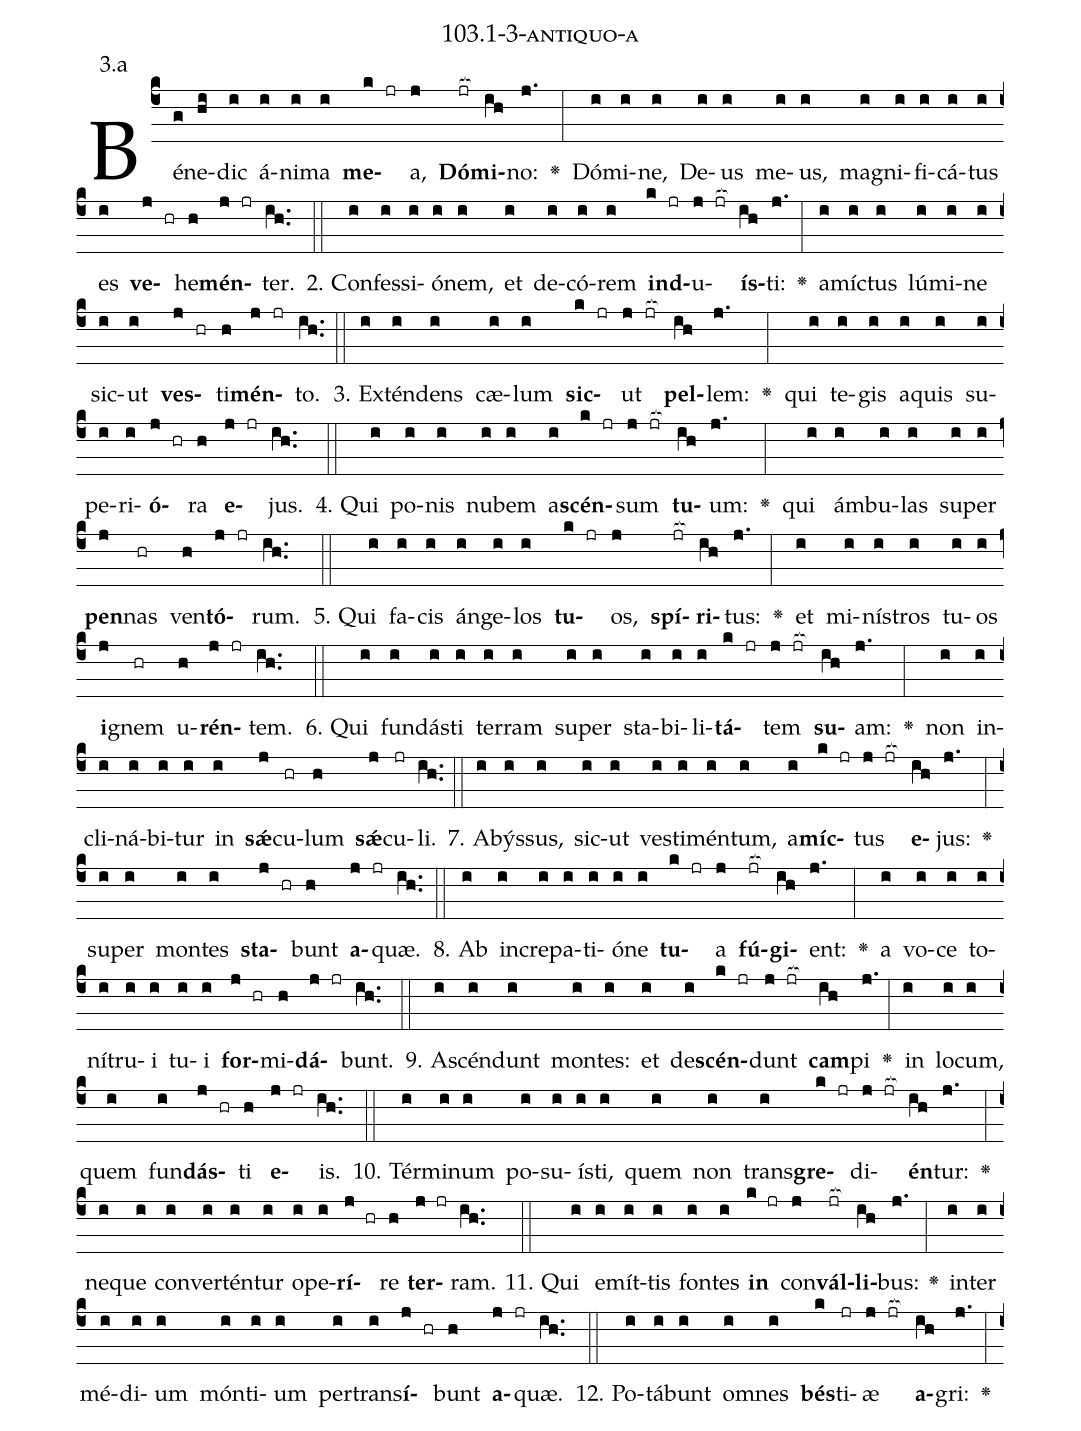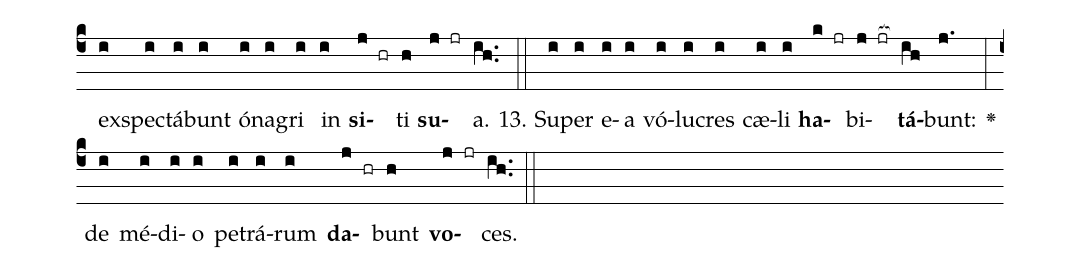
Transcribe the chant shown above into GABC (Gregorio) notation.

name: 103.1-3-antiquo-a;
annotation: 3.a;
%%
(c4)Bé(g)ne(hi)dic(i) á(i)ni(i)ma(i) <b>me</b>(k jr)a,(j) <b>Dó</b>(jr[ocb:1{])<b>mi</b>(ih[ocb:0}])no:(j.) <v>\greheightstar</v>(:) Dó(i)mi(i)ne,(i) De(i)us(i) me(i)us,(i) ma(i)gni(i)fi(i)cá(i)tus(i) es(i) <b>ve</b>(j hr)he(h)<b>mén</b>(j jr)ter.(ih..) (::)
2. Con(i)fes(i)si(i)ó(i)nem,(i) et(i) de(i)có(i)rem(i) <b>ind</b>(k jr)u(j jr[ocb:1{])<b>ís</b>(ih[ocb:0}])ti:(j.) <v>\greheightstar</v>(:) a(i)míc(i)tus(i) lú(i)mi(i)ne(i) sic(i)ut(i) <b>ves</b>(j hr)ti(h)<b>mén</b>(j jr)to.(ih..) (::)
3. Ex(i)tén(i)dens(i) cæ(i)lum(i) <b>sic</b>(k jr)ut(j jr[ocb:1{]) <b>pel</b>(ih[ocb:0}])lem:(j.) <v>\greheightstar</v>(:) qui(i) te(i)gis(i) a(i)quis(i) su(i)pe(i)ri(i)<b>ó</b>(j hr)ra(h) <b>e</b>(j jr)jus.(ih..) (::)
4. Qui(i) po(i)nis(i) nu(i)bem(i) a(i)<b>scén</b>(k jr)sum(j jr[ocb:1{]) <b>tu</b>(ih[ocb:0}])um:(j.) <v>\greheightstar</v>(:) qui(i) ám(i)bu(i)las(i) su(i)per(i) <b>pen</b>(j)nas(hr) ven(h)<b>tó</b>(j jr)rum.(ih..) (::)
5. Qui(i) fa(i)cis(i) án(i)ge(i)los(i) <b>tu</b>(k jr)os,(j) <b>spí</b>(jr[ocb:1{])<b>ri</b>(ih[ocb:0}])tus:(j.) <v>\greheightstar</v>(:) et(i) mi(i)nís(i)tros(i) tu(i)os(i) <b>i</b>(j)gnem(hr) u(h)<b>rén</b>(j jr)tem.(ih..) (::)
6. Qui(i) fun(i)dás(i)ti(i) ter(i)ram(i) su(i)per(i) sta(i)bi(i)li(i)<b>tá</b>(k jr)tem(j jr[ocb:1{]) <b>su</b>(ih[ocb:0}])am:(j.) <v>\greheightstar</v>(:) non(i) in(i)cli(i)ná(i)bi(i)tur(i) in(i) <b>sǽ</b>(j)cu(hr)lum(h) <b>sǽ</b>(j)cu(jr)li.(ih..) (::)
7. A(i)býs(i)sus,(i) sic(i)ut(i) ves(i)ti(i)mén(i)tum,(i) a(i)<b>míc</b>(k jr)tus(j jr[ocb:1{]) <b>e</b>(ih[ocb:0}])jus:(j.) <v>\greheightstar</v>(:) su(i)per(i) mon(i)tes(i) <b>sta</b>(j hr)bunt(h) <b>a</b>(j jr)quæ.(ih..) (::)
8. Ab(i) in(i)cre(i)pa(i)ti(i)ó(i)ne(i) <b>tu</b>(k jr)a(j) <b>fú</b>(jr[ocb:1{])<b>gi</b>(ih[ocb:0}])ent:(j.) <v>\greheightstar</v>(:) a(i) vo(i)ce(i) to(i)ní(i)tru(i)i(i) tu(i)i(i) <b>for</b>(j hr)mi(h)<b>dá</b>(j jr)bunt.(ih..) (::)
9. A(i)scén(i)dunt(i) mon(i)tes:(i) et(i) de(i)<b>scén</b>(k jr)dunt(j jr[ocb:1{]) <b>cam</b>(ih[ocb:0}])pi(j.) <v>\greheightstar</v>(:) in(i) lo(i)cum,(i) quem(i) fun(i)<b>dás</b>(j hr)ti(h) <b>e</b>(j jr)is.(ih..) (::)
10. Tér(i)mi(i)num(i) po(i)su(i)ís(i)ti,(i) quem(i) non(i) trans(i)<b>gre</b>(k jr)di(j jr[ocb:1{])<b>én</b>(ih[ocb:0}])tur:(j.) <v>\greheightstar</v>(:) ne(i)que(i) con(i)ver(i)tén(i)tur(i) o(i)pe(i)<b>rí</b>(j hr)re(h) <b>ter</b>(j jr)ram.(ih..) (::)
11. Qui(i) e(i)mít(i)tis(i) fon(i)tes(i) <b>in</b>(k jr) con(j)<b>vál</b>(jr[ocb:1{])<b>li</b>(ih[ocb:0}])bus:(j.) <v>\greheightstar</v>(:) in(i)ter(i) mé(i)di(i)um(i) món(i)ti(i)um(i) per(i)trans(i)<b>í</b>(j hr)bunt(h) <b>a</b>(j jr)quæ.(ih..) (::)
12. Po(i)tá(i)bunt(i) om(i)nes(i) <b>bés</b>(k)ti(jr)æ(j jr[ocb:1{]) <b>a</b>(ih[ocb:0}])gri:(j.) <v>\greheightstar</v>(:) ex(i)spec(i)tá(i)bunt(i) ó(i)na(i)gri(i) in(i) <b>si</b>(j hr)ti(h) <b>su</b>(j jr)a.(ih..) (::)
13. Su(i)per(i) e(i)a(i) vó(i)lu(i)cres(i) cæ(i)li(i) <b>ha</b>(k jr)bi(j jr[ocb:1{])<b>tá</b>(ih[ocb:0}])bunt:(j.) <v>\greheightstar</v>(:) de(i) mé(i)di(i)o(i) pe(i)trá(i)rum(i) <b>da</b>(j hr)bunt(h) <b>vo</b>(j jr)ces.(ih..) (::)
